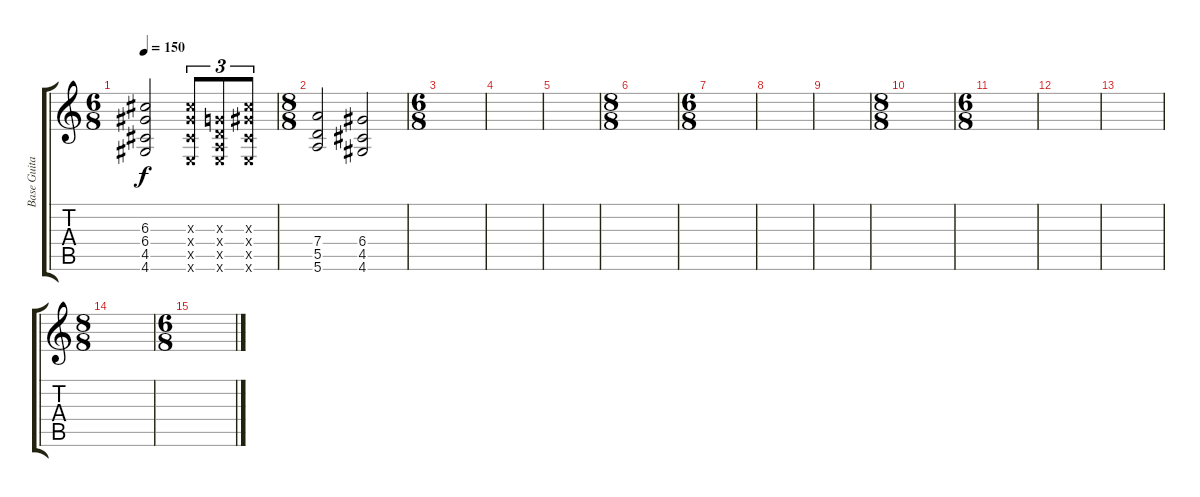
\track ("Base Guitar" "Base Guita") {instrument distortionguitar}
\staff {score tabs}
\tuning (E4 B3 G3 D3 A2 E2) {hide}
\ts (6 8)
\tempo 150
\clef g2
\ks c
(6.3 6.4 4.5 4.6).2{dy f} (6.3{x} 6.4{x} 4.5{x} 0.6{x}).8{tu (3 2)} (0.3{x} 0.4{x} 0.5{x} 0.6{x}).8{tu (3 2)} (6.3{x} 6.4{x} 4.5{x} 0.6{x}).8{tu (3 2)} |
\ts (8 8)
(7.4 5.5 5.6).2 (6.4 4.5 4.6).2 |
\ts (6 8)
|
|
|
\ts (8 8)
|
\ts (6 8)
|
|
|
\ts (8 8)
|
\ts (6 8)
|
|
|
\ts (8 8)
|
\ts (6 8)
